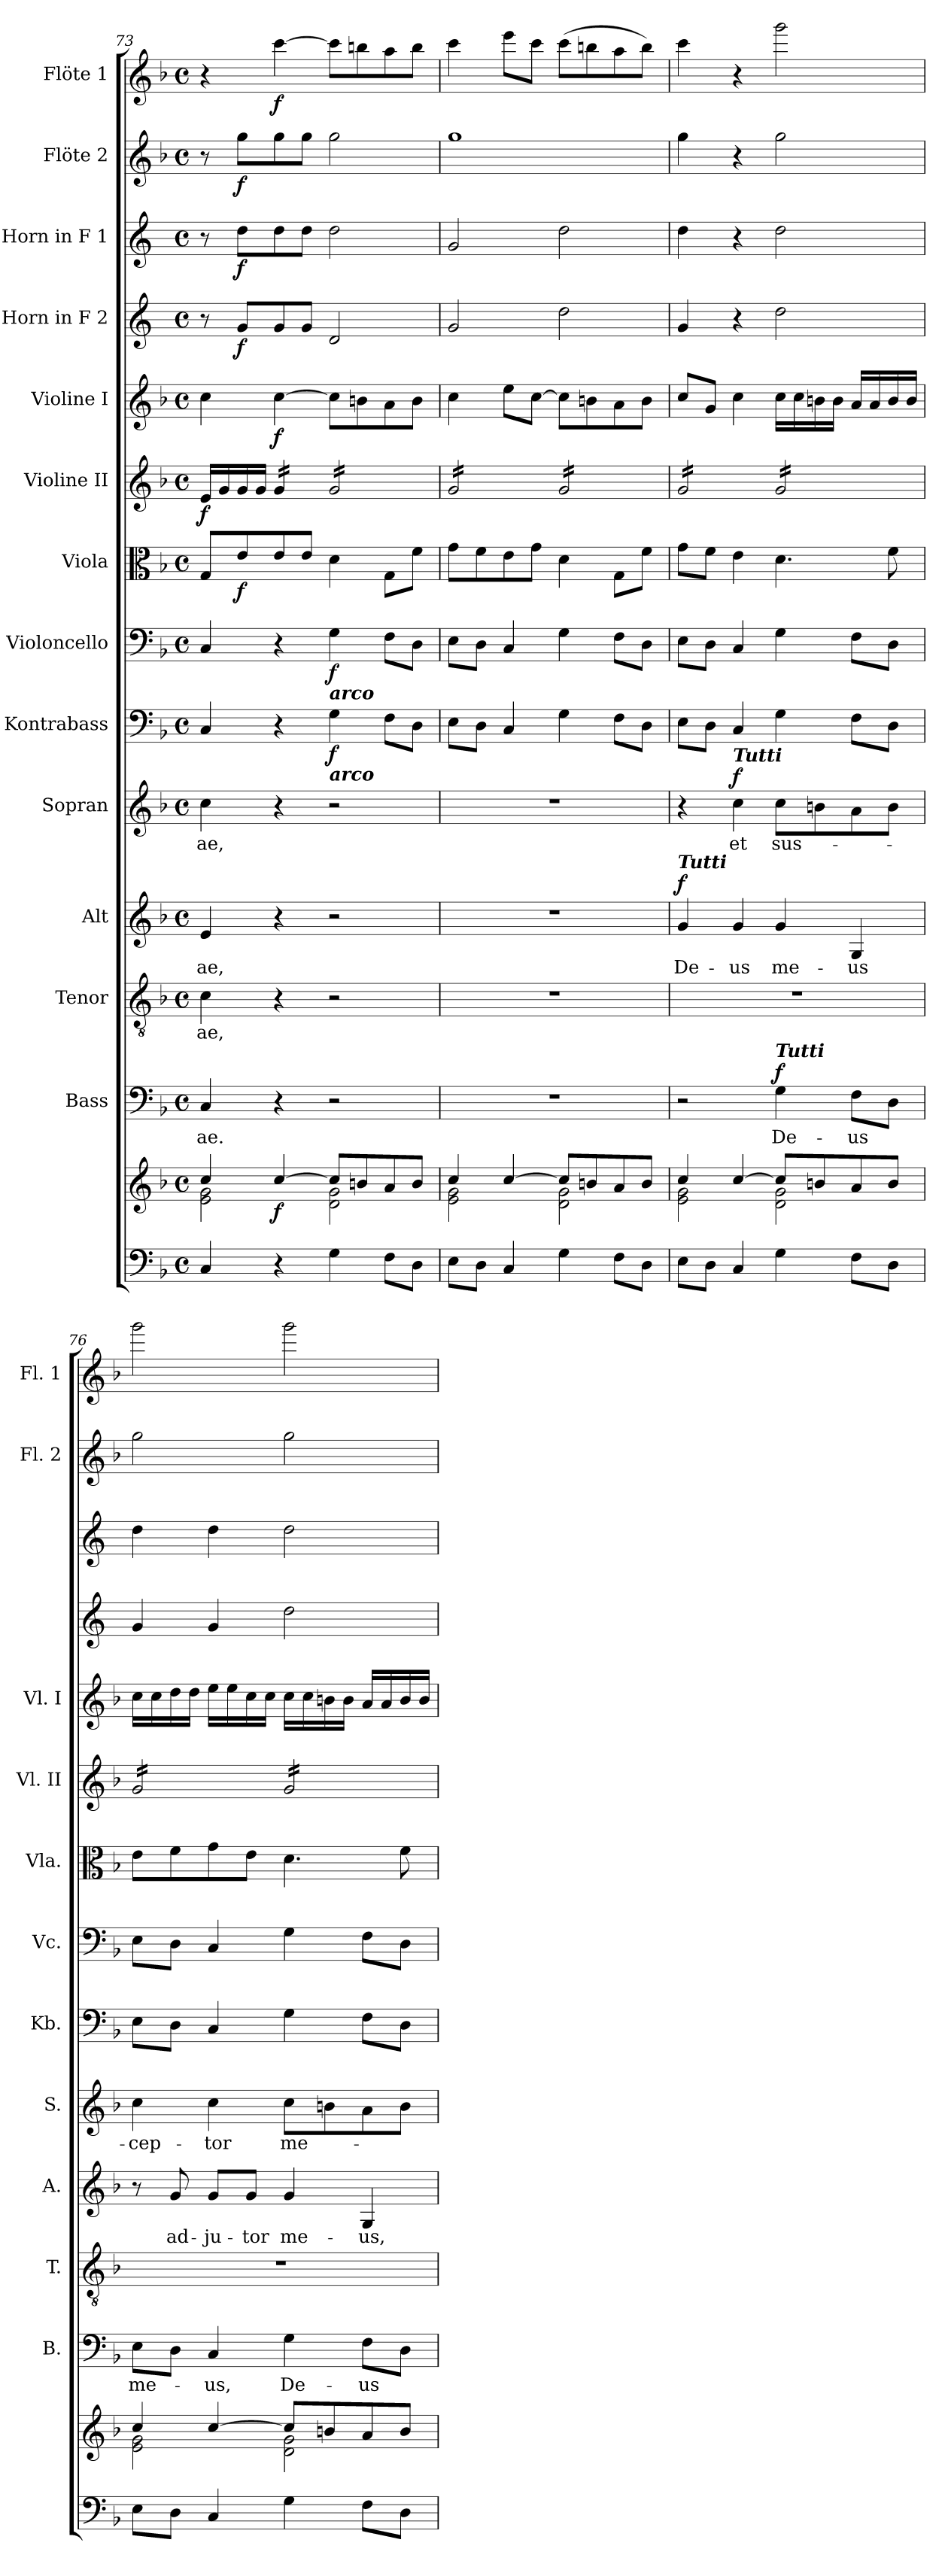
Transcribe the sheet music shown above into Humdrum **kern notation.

**kern	**kern	**dynam	**kern	**text	**dynam	**kern	**text	**kern	**text	**dynam	**kern	**text	**dynam	**kern	**dynam	**kern	**dynam	**kern	**dynam	**kern	**dynam	**kern	**dynam	**kern	**dynam	**kern	**dynam	**kern	**dynam	**kern	**dynam
*part14	*part14	*part14	*part13	*part13	*part13	*part12	*part12	*part11	*part11	*part11	*part10	*part10	*part10	*part9	*part9	*part8	*part8	*part7	*part7	*part6	*part6	*part5	*part5	*part4	*part4	*part3	*part3	*part2	*part2	*part1	*part1
*staff15	*staff14	*staff14/15	*staff13	*staff13	*staff13	*staff12	*staff12	*staff11	*staff11	*staff11	*staff10	*staff10	*staff10	*staff9	*staff9	*staff8	*staff8	*staff7	*staff7	*staff6	*staff6	*staff5	*staff5	*staff4	*staff4	*staff3	*staff3	*staff2	*staff2	*staff1	*staff1
*	*	*	*I"Bass	*	*	*I"Tenor	*	*I"Alt	*	*	*I"Sopran	*	*	*I"Kontrabass	*	*I"Violoncello	*	*I"Viola	*	*I"Violine II	*	*I"Violine I	*	*I"Horn in F 2	*	*I"Horn in F 1	*	*I"Flöte 2	*	*I"Flöte 1	*
*	*	*	*I'B.	*	*	*I'T.	*	*I'A.	*	*	*I'S.	*	*	*I'Kb.	*	*I'Vc.	*	*I'Vla.	*	*I'Vl. II	*	*I'Vl. I	*	*	*	*	*	*I'Fl. 2	*	*I'Fl. 1	*
*clefF4	*clefG2	*	*clefF4	*	*	*clefGv2	*	*clefG2	*	*	*clefG2	*	*	*clefF4	*	*clefF4	*	*clefC3	*	*clefG2	*	*clefG2	*	*clefG2	*	*clefG2	*	*clefG2	*	*clefG2	*
*	*	*	*	*	*	*	*	*	*	*	*	*	*	*ITrd7c12	*	*	*	*	*	*	*	*	*	*ITrd4c7	*	*ITrd4c7	*	*	*	*	*
*k[b-]	*k[b-]	*	*k[b-]	*	*	*k[b-]	*	*k[b-]	*	*	*k[b-]	*	*	*k[b-]	*	*k[b-]	*	*k[b-]	*	*k[b-]	*	*k[b-]	*	*k[b-]	*	*k[b-]	*	*k[b-]	*	*k[b-]	*
*F:	*F:	*	*F:	*	*	*F:	*	*F:	*	*	*F:	*	*	*F:	*	*F:	*	*F:	*	*F:	*	*F:	*	*F:	*	*F:	*	*F:	*	*F:	*
*M4/4	*M4/4	*	*M4/4	*	*	*M4/4	*	*M4/4	*	*	*M4/4	*	*	*M4/4	*	*M4/4	*	*M4/4	*	*M4/4	*	*M4/4	*	*M4/4	*	*M4/4	*	*M4/4	*	*M4/4	*
*met(c)	*met(c)	*	*met(c)	*	*	*met(c)	*	*met(c)	*	*	*met(c)	*	*	*met(c)	*	*met(c)	*	*met(c)	*	*met(c)	*	*met(c)	*	*met(c)	*	*met(c)	*	*met(c)	*	*met(c)	*
=73	=73	=73	=73	=73	=73	=73	=73	=73	=73	=73	=73	=73	=73	=73	=73	=73	=73	=73	=73	=73	=73	=73	=73	=73	=73	=73	=73	=73	=73	=73	=73
*	*^	*	*	*	*	*	*	*	*	*	*	*	*	*	*	*	*	*	*	*	*	*	*	*	*	*	*	*	*	*	*
!	!	!	!	!	!LO:LY:b	!	!	!LO:LY:b	!	!LO:LY:b	!	!	!LO:LY:b	!	!	!	!	!	!	!	!	!LO:DY:b	!	!	!	!	!	!	!	!	!	!
4C/	4cc/	2e\ 2g\	.	4C/	-ae.	.	4c\	-ae,	4e/	-ae,	.	4cc\	-ae,	.	4CC/	.	4C/	.	8G/L	.	16e/LL	f	4cc\	.	8r	.	8r	.	8r	.	4r	.
.	.	.	.	.	.	.	.	.	.	.	.	.	.	.	.	.	.	.	.	.	16g/	.	.	.	.	.	.	.	.	.	.	.
!	!	!	!	!	!	!	!	!	!	!	!	!	!	!	!	!	!	!	!	!LO:DY:b	!	!	!	!	!	!LO:DY:b	!	!LO:DY:b	!	!LO:DY:b	!	!
.	.	.	.	.	.	.	.	.	.	.	.	.	.	.	.	.	.	.	8e/	f	16g/	.	.	.	8c/L	f	8g\L	f	8gg\L	f	.	.
.	.	.	.	.	.	.	.	.	.	.	.	.	.	.	.	.	.	.	.	.	16g/JJ	.	.	.	.	.	.	.	.	.	.	.
!	!	!	!LO:DY:b	!	!	!	!	!	!	!	!	!	!	!	!	!	!	!	!	!	!	!	!	!LO:DY:b	!	!	!	!	!	!	!	!LO:DY:b
*	*	*	*	*	*	*	*	*	*	*	*	*	*	*	*	*	*	*	*	*	*tremolo	*	*	*	*	*	*	*	*	*	*	*
4r	[>4cc/	.	f	4r	.	.	4r	.	4r	.	.	4r	.	.	4r	.	4r	.	8e/	.	16g/LL	.	[4cc\	f	8c/	.	8g\	.	8gg\	.	[4ccc\	f
.	.	.	.	.	.	.	.	.	.	.	.	.	.	.	.	.	.	.	.	.	16g/	.	.	.	.	.	.	.	.	.	.	.
.	.	.	.	.	.	.	.	.	.	.	.	.	.	.	.	.	.	.	8e/J	.	16g/	.	.	.	8c/J	.	8g\J	.	8gg\J	.	.	.
.	.	.	.	.	.	.	.	.	.	.	.	.	.	.	.	.	.	.	.	.	16g/JJ	.	.	.	.	.	.	.	.	.	.	.
!	!	!	!	!	!	!	!	!	!	!	!	!	!	!	!	!	!LO:TX:b:Bi:t=arco	!	!	!	!	!	!	!	!	!	!	!	!	!	!	!
!	!	!	!	!	!	!	!	!	!	!	!	!	!	!	!LO:TX:b:Bi:t=arco	!	!	!	!	!	!	!	!	!	!	!	!	!	!	!	!	!
!	!	!	!	!	!	!	!	!	!	!	!	!	!	!	!	!LO:DY:b	!	!LO:DY:b	!	!	!	!	!	!	!	!	!	!	!	!	!	!
4G\	8cc/L]	2d\ 2g\	.	2r	.	.	2r	.	2r	.	.	2r	.	.	4GG\	f	4G\	f	4d\	.	16g/LL	.	8cc\L]	.	2G/	.	2g\	.	2gg\	.	8ccc\L]	.
.	.	.	.	.	.	.	.	.	.	.	.	.	.	.	.	.	.	.	.	.	16g/	.	.	.	.	.	.	.	.	.	.	.
.	8bn/	.	.	.	.	.	.	.	.	.	.	.	.	.	.	.	.	.	.	.	16g/	.	8bn\	.	.	.	.	.	.	.	8bbn\	.
.	.	.	.	.	.	.	.	.	.	.	.	.	.	.	.	.	.	.	.	.	16g/	.	.	.	.	.	.	.	.	.	.	.
8F\L	8a/	.	.	.	.	.	.	.	.	.	.	.	.	.	8FF\L	.	8F\L	.	8G\L	.	16g/	.	8a\	.	.	.	.	.	.	.	8aa\	.
.	.	.	.	.	.	.	.	.	.	.	.	.	.	.	.	.	.	.	.	.	16g/	.	.	.	.	.	.	.	.	.	.	.
8D\J	8b/J	.	.	.	.	.	.	.	.	.	.	.	.	.	8DD\J	.	8D\J	.	8f\J	.	16g/	.	8b\J	.	.	.	.	.	.	.	8bb\J	.
.	.	.	.	.	.	.	.	.	.	.	.	.	.	.	.	.	.	.	.	.	16g/JJ	.	.	.	.	.	.	.	.	.	.	.
=74	=74	=74	=74	=74	=74	=74	=74	=74	=74	=74	=74	=74	=74	=74	=74	=74	=74	=74	=74	=74	=74	=74	=74	=74	=74	=74	=74	=74	=74	=74	=74	=74
8E\L	4cc/	2e\ 2g\	.	1r	.	.	1r	.	1r	.	.	1r	.	.	8EE\L	.	8E\L	.	8g\L	.	16g/LL	.	4cc\	.	2c/	.	2c/	.	1gg	.	4ccc\	.
.	.	.	.	.	.	.	.	.	.	.	.	.	.	.	.	.	.	.	.	.	16g/	.	.	.	.	.	.	.	.	.	.	.
8D\J	.	.	.	.	.	.	.	.	.	.	.	.	.	.	8DD\J	.	8D\J	.	8f\	.	16g/	.	.	.	.	.	.	.	.	.	.	.
.	.	.	.	.	.	.	.	.	.	.	.	.	.	.	.	.	.	.	.	.	16g/	.	.	.	.	.	.	.	.	.	.	.
4C/	[>4cc/	.	.	.	.	.	.	.	.	.	.	.	.	.	4CC/	.	4C/	.	8e\	.	16g/	.	8ee\L	.	.	.	.	.	.	.	8eee\L	.
.	.	.	.	.	.	.	.	.	.	.	.	.	.	.	.	.	.	.	.	.	16g/	.	.	.	.	.	.	.	.	.	.	.
.	.	.	.	.	.	.	.	.	.	.	.	.	.	.	.	.	.	.	8g\J	.	16g/	.	[8cc\J	.	.	.	.	.	.	.	8ccc\J	.
.	.	.	.	.	.	.	.	.	.	.	.	.	.	.	.	.	.	.	.	.	16g/JJ	.	.	.	.	.	.	.	.	.	.	.
4G\	8cc/L]	2d\ 2g\	.	.	.	.	.	.	.	.	.	.	.	.	4GG\	.	4G\	.	4d\	.	16g/LL	.	8cc\L]	.	2g\	.	2g\	.	.	.	(>8ccc\L	.
.	.	.	.	.	.	.	.	.	.	.	.	.	.	.	.	.	.	.	.	.	16g/	.	.	.	.	.	.	.	.	.	.	.
.	8bn/	.	.	.	.	.	.	.	.	.	.	.	.	.	.	.	.	.	.	.	16g/	.	8bn\	.	.	.	.	.	.	.	8bbn\	.
.	.	.	.	.	.	.	.	.	.	.	.	.	.	.	.	.	.	.	.	.	16g/	.	.	.	.	.	.	.	.	.	.	.
8F\L	8a/	.	.	.	.	.	.	.	.	.	.	.	.	.	8FF\L	.	8F\L	.	8G\L	.	16g/	.	8a\	.	.	.	.	.	.	.	8aa\	.
.	.	.	.	.	.	.	.	.	.	.	.	.	.	.	.	.	.	.	.	.	16g/	.	.	.	.	.	.	.	.	.	.	.
8D\J	8b/J	.	.	.	.	.	.	.	.	.	.	.	.	.	8DD\J	.	8D\J	.	8f\J	.	16g/	.	8b\J	.	.	.	.	.	.	.	8bb\J)	.
.	.	.	.	.	.	.	.	.	.	.	.	.	.	.	.	.	.	.	.	.	16g/JJ	.	.	.	.	.	.	.	.	.	.	.
=75	=75	=75	=75	=75	=75	=75	=75	=75	=75	=75	=75	=75	=75	=75	=75	=75	=75	=75	=75	=75	=75	=75	=75	=75	=75	=75	=75	=75	=75	=75	=75	=75
!	!	!	!	!	!	!	!	!	!LO:TX:a:Bi:t=Tutti	!	!	!	!	!	!	!	!	!	!	!	!	!	!	!	!	!	!	!	!	!	!	!
!	!	!	!	!	!	!	!	!	!	!LO:LY:b	!LO:DY:a	!	!	!	!	!	!	!	!	!	!	!	!	!	!	!	!	!	!	!	!	!
8E\L	4cc/	2e\ 2g\	.	2r	.	.	1r	.	4g/	De-	f	4r	.	.	8EE\L	.	8E\L	.	8g\L	.	16g/LL	.	8cc/L	.	4c/	.	4g\	.	4gg\	.	4ccc\	.
.	.	.	.	.	.	.	.	.	.	.	.	.	.	.	.	.	.	.	.	.	16g/	.	.	.	.	.	.	.	.	.	.	.
8D\J	.	.	.	.	.	.	.	.	.	.	.	.	.	.	8DD\J	.	8D\J	.	8f\J	.	16g/	.	8g/J	.	.	.	.	.	.	.	.	.
.	.	.	.	.	.	.	.	.	.	.	.	.	.	.	.	.	.	.	.	.	16g/	.	.	.	.	.	.	.	.	.	.	.
!	!	!	!	!	!	!	!	!	!	!	!	!LO:TX:a:Bi:t=Tutti	!	!	!	!	!	!	!	!	!	!	!	!	!	!	!	!	!	!	!	!
!	!	!	!	!	!	!	!	!	!	!LO:LY:b	!	!	!LO:LY:b	!LO:DY:a	!	!	!	!	!	!	!	!	!	!	!	!	!	!	!	!	!	!
4C/	[>4cc/	.	.	.	.	.	.	.	4g/	-us	.	4cc\	et	f	4CC/	.	4C/	.	4e\	.	16g/	.	4cc\	.	4r	.	4r	.	4r	.	4r	.
.	.	.	.	.	.	.	.	.	.	.	.	.	.	.	.	.	.	.	.	.	16g/	.	.	.	.	.	.	.	.	.	.	.
.	.	.	.	.	.	.	.	.	.	.	.	.	.	.	.	.	.	.	.	.	16g/	.	.	.	.	.	.	.	.	.	.	.
.	.	.	.	.	.	.	.	.	.	.	.	.	.	.	.	.	.	.	.	.	16g/JJ	.	.	.	.	.	.	.	.	.	.	.
!	!	!	!	!LO:TX:a:Bi:t=Tutti	!	!	!	!	!	!	!	!	!	!	!	!	!	!	!	!	!	!	!	!	!	!	!	!	!	!	!	!
!	!	!	!	!	!LO:LY:b	!LO:DY:a	!	!	!	!LO:LY:b	!	!	!LO:LY:b	!	!	!	!	!	!	!	!	!	!	!	!	!	!	!	!	!	!	!
4G\	8cc/L]	2d\ 2g\	.	4G\	De-	f	.	.	4g/	me-	.	8cc\L	sus-	.	4GG\	.	4G\	.	4.d\	.	16g/LL	.	16cc\LL	.	2g\	.	2g\	.	2gg\	.	2ggg\	.
.	.	.	.	.	.	.	.	.	.	.	.	.	.	.	.	.	.	.	.	.	16g/	.	16cc\	.	.	.	.	.	.	.	.	.
.	8bn/	.	.	.	.	.	.	.	.	.	.	8bn\	.	.	.	.	.	.	.	.	16g/	.	16bn\	.	.	.	.	.	.	.	.	.
.	.	.	.	.	.	.	.	.	.	.	.	.	.	.	.	.	.	.	.	.	16g/	.	16b\JJ	.	.	.	.	.	.	.	.	.
!	!	!	!	!	!LO:LY:b	!	!	!	!	!LO:LY:b	!	!	!	!	!	!	!	!	!	!	!	!	!	!	!	!	!	!	!	!	!	!
8F\L	8a/	.	.	8F\L	-us	.	.	.	4G/	-us	.	8a\	.	.	8FF\L	.	8F\L	.	.	.	16g/	.	16a/LL	.	.	.	.	.	.	.	.	.
.	.	.	.	.	.	.	.	.	.	.	.	.	.	.	.	.	.	.	.	.	16g/	.	16a/	.	.	.	.	.	.	.	.	.
8D\J	8b/J	.	.	8D\J	.	.	.	.	.	.	.	8b\J	.	.	8DD\J	.	8D\J	.	8f\	.	16g/	.	16b/	.	.	.	.	.	.	.	.	.
.	.	.	.	.	.	.	.	.	.	.	.	.	.	.	.	.	.	.	.	.	16g/JJ	.	16b/JJ	.	.	.	.	.	.	.	.	.
=76	=76	=76	=76	=76	=76	=76	=76	=76	=76	=76	=76	=76	=76	=76	=76	=76	=76	=76	=76	=76	=76	=76	=76	=76	=76	=76	=76	=76	=76	=76	=76	=76
!	!	!	!	!	!LO:LY:b	!	!	!	!	!	!	!	!LO:LY:b	!	!	!	!	!	!	!	!	!	!	!	!	!	!	!	!	!	!	!
8E\L	4cc/	2e\ 2g\	.	8E\L	me-	.	1r	.	8r	.	.	4cc\	-cep-	.	8EE\L	.	8E\L	.	8e\L	.	16g/LL	.	16cc\LL	.	4c/	.	4g\	.	2gg\	.	2ggg\	.
.	.	.	.	.	.	.	.	.	.	.	.	.	.	.	.	.	.	.	.	.	16g/	.	16cc\	.	.	.	.	.	.	.	.	.
!	!	!	!	!	!	!	!	!	!	!LO:LY:b	!	!	!	!	!	!	!	!	!	!	!	!	!	!	!	!	!	!	!	!	!	!
8D\J	.	.	.	8D\J	.	.	.	.	8g/	ad-	.	.	.	.	8DD\J	.	8D\J	.	8f\	.	16g/	.	16dd\	.	.	.	.	.	.	.	.	.
.	.	.	.	.	.	.	.	.	.	.	.	.	.	.	.	.	.	.	.	.	16g/	.	16dd\JJ	.	.	.	.	.	.	.	.	.
!	!	!	!	!	!LO:LY:b	!	!	!	!	!LO:LY:b	!	!	!LO:LY:b	!	!	!	!	!	!	!	!	!	!	!	!	!	!	!	!	!	!	!
4C/	[>4cc/	.	.	4C/	-us,	.	.	.	8g/L	-ju-	.	4cc\	-tor	.	4CC/	.	4C/	.	8g\	.	16g/	.	16ee\LL	.	4c/	.	4g\	.	.	.	.	.
.	.	.	.	.	.	.	.	.	.	.	.	.	.	.	.	.	.	.	.	.	16g/	.	16ee\	.	.	.	.	.	.	.	.	.
!	!	!	!	!	!	!	!	!	!	!LO:LY:b	!	!	!	!	!	!	!	!	!	!	!	!	!	!	!	!	!	!	!	!	!	!
.	.	.	.	.	.	.	.	.	8g/J	-tor	.	.	.	.	.	.	.	.	8e\J	.	16g/	.	16cc\	.	.	.	.	.	.	.	.	.
.	.	.	.	.	.	.	.	.	.	.	.	.	.	.	.	.	.	.	.	.	16g/JJ	.	16cc\JJ	.	.	.	.	.	.	.	.	.
!	!	!	!	!	!LO:LY:b	!	!	!	!	!LO:LY:b	!	!	!LO:LY:b	!	!	!	!	!	!	!	!	!	!	!	!	!	!	!	!	!	!	!
4G\	8cc/L]	2d\ 2g\	.	4G\	De-	.	.	.	4g/	me-	.	8cc\L	me-	.	4GG\	.	4G\	.	4.d\	.	16g/LL	.	16cc\LL	.	2g\	.	2g\	.	2gg\	.	2ggg\	.
.	.	.	.	.	.	.	.	.	.	.	.	.	.	.	.	.	.	.	.	.	16g/	.	16cc\	.	.	.	.	.	.	.	.	.
.	8bn/	.	.	.	.	.	.	.	.	.	.	8bn\	.	.	.	.	.	.	.	.	16g/	.	16bn\	.	.	.	.	.	.	.	.	.
.	.	.	.	.	.	.	.	.	.	.	.	.	.	.	.	.	.	.	.	.	16g/	.	16b\JJ	.	.	.	.	.	.	.	.	.
!	!	!	!	!	!LO:LY:b	!	!	!	!	!LO:LY:b	!	!	!	!	!	!	!	!	!	!	!	!	!	!	!	!	!	!	!	!	!	!
8F\L	8a/	.	.	8F\L	-us	.	.	.	4G/	-us,	.	8a\	.	.	8FF\L	.	8F\L	.	.	.	16g/	.	16a/LL	.	.	.	.	.	.	.	.	.
.	.	.	.	.	.	.	.	.	.	.	.	.	.	.	.	.	.	.	.	.	16g/	.	16a/	.	.	.	.	.	.	.	.	.
8D\J	8b/J	.	.	8D\J	.	.	.	.	.	.	.	8b\J	.	.	8DD\J	.	8D\J	.	8f\	.	16g/	.	16b/	.	.	.	.	.	.	.	.	.
.	.	.	.	.	.	.	.	.	.	.	.	.	.	.	.	.	.	.	.	.	16g/JJ	.	16b/JJ	.	.	.	.	.	.	.	.	.
*	*	*	*	*	*	*	*	*	*	*	*	*	*	*	*	*	*	*	*	*	*Xtremolo	*	*	*	*	*	*	*	*	*	*	*
*	*v	*v	*	*	*	*	*	*	*	*	*	*	*	*	*	*	*	*	*	*	*	*	*	*	*	*	*	*	*	*	*	*
=	=	=	=	=	=	=	=	=	=	=	=	=	=	=	=	=	=	=	=	=	=	=	=	=	=	=	=	=	=	=	=
*-	*-	*-	*-	*-	*-	*-	*-	*-	*-	*-	*-	*-	*-	*-	*-	*-	*-	*-	*-	*-	*-	*-	*-	*-	*-	*-	*-	*-	*-	*-	*-
